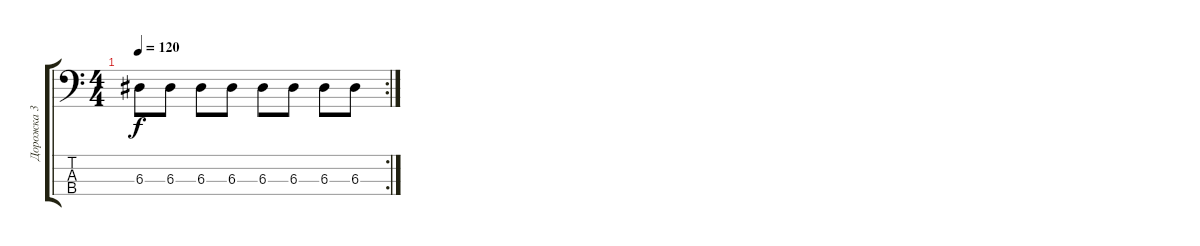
\track ("Дорожка 3" "Дорожка 3") {solo instrument electricbassfinger}
\staff {score tabs}
\tuning (G2 D2 A1 E1) {hide}
\rc 2
\ts (4 4)
\tempo 120
\clef f4
\ks c
6.3.8{dy f} 6.3.8 6.3.8 6.3.8 6.3.8 6.3.8 6.3.8 6.3.8
